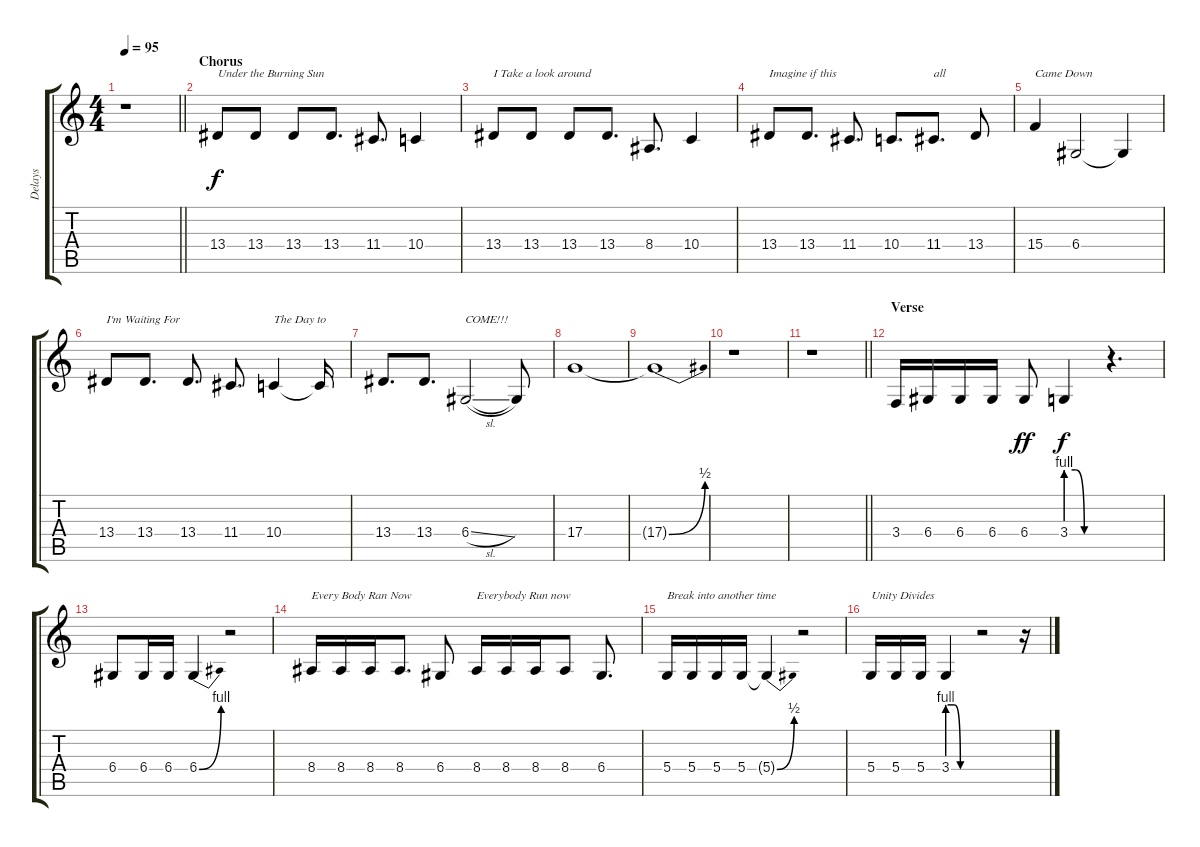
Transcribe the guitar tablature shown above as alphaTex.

\track ("Delays" "Delays") {instrument pad8sweep}
\staff {score tabs}
\tuning (E4 B3 G3 D3 A2 E2) {hide}
\ts (4 4)
\tempo 95
\clef g2
\barLineRight lightlight
\ks c
r.1{dy f} |
\section ("" "Chorus")
13.4.8{txt "Under the Burning Sun"} 13.4.8 13.4.8 13.4.8{d} 11.4.8{d} 10.4.4 |
13.4.8{txt "I Take a look around"} 13.4.8 13.4.8 13.4.8{d} 8.4.8{d} 10.4.4 |
13.4.8{txt "Imagine if this "} 13.4.8{d} 11.4.8{d} 10.4.8{d} 11.4.8{d txt "all"} 13.4.8 |
15.4.4{txt "Came Down"} 6.4.2 6.4{t}.4 |
13.4.8{txt "I'm Waiting For"} 13.4.8{d} 13.4.8{d} 11.4.8{d} 10.4.4{txt "The Day to"} 10.4{t}.16 |
13.4.8{d} 13.4.8{d} 6.4{sl}.2{txt "COME!!!"} 6.4{t}.8 |
17.4.1 |
17.4{be (bend 0 0 60 2) t}.1 |
r.1 |
\barLineRight lightlight
r.1 |
\section ("" "Verse")
3.4.16 6.4.16 6.4.16 6.4.16 6.4.8{dy ff} 3.4{be (custom 0 4 15 4 30 0 60 0)}.4{dy f} r.4{d} |
6.4.8 6.4.16 6.4.16 6.4{be (bend 0 0 60 4)}.4 r.2 |
8.4.16{txt "Every Body Ran Now"} 8.4.16 8.4.16 8.4.8{d} 6.4.8 8.4.16{txt "Everybody Run now"} 8.4.16 8.4.16 8.4.8 6.4.8{d} |
5.4.16{txt "Break into another time"} 5.4.16 5.4.16 5.4.16 5.4{be (bend 0 0 60 2) t}.4 r.2 |
5.4.16{txt "Unity Divides"} 5.4.16 5.4.16 3.4{be (custom 0 4 15 4 30 0 60 0)}.4 r.2 r.16
